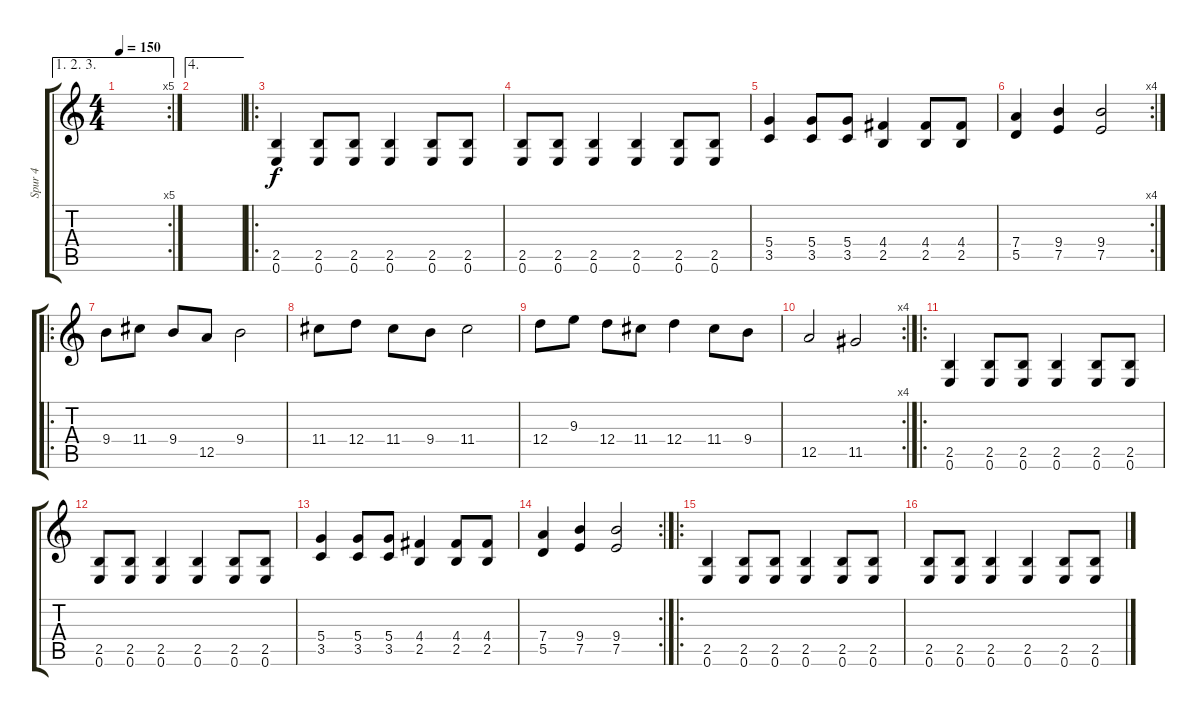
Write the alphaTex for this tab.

\track ("Spur 4" "Spur 4") {instrument distortionguitar}
\staff {score tabs}
\tuning (E4 B3 G3 D3 A2 E2) {hide}
\ae (1 2 3)
\rc 5
\ts (4 4)
\tempo 150
\clef g2
\ks c
|
\ae 4
|
\ro
(2.5 0.6).4 (2.5 0.6).8 (2.5 0.6).8 (2.5 0.6).4 (2.5 0.6).8 (2.5 0.6).8 |
(2.5 0.6).8 (2.5 0.6).8 (2.5 0.6).4 (2.5 0.6).4 (2.5 0.6).8 (2.5 0.6).8 |
(5.4 3.5).4 (5.4 3.5).8 (5.4 3.5).8 (4.4 2.5).4 (4.4 2.5).8 (4.4 2.5).8 |
\rc 4
(7.4 5.5).4 (9.4 7.5).4 (9.4 7.5).2 |
\ro
9.4.8 11.4.8 9.4.8 12.5.8 9.4.2 |
11.4.8 12.4.8 11.4.8 9.4.8 11.4.2 |
12.4.8 9.3.8 12.4.8 11.4.8 12.4.4 11.4.8 9.4.8 |
\rc 4
12.5.2 11.5.2 |
\ro
(2.5 0.6).4 (2.5 0.6).8 (2.5 0.6).8 (2.5 0.6).4 (2.5 0.6).8 (2.5 0.6).8 |
(2.5 0.6).8 (2.5 0.6).8 (2.5 0.6).4 (2.5 0.6).4 (2.5 0.6).8 (2.5 0.6).8 |
(5.4 3.5).4 (5.4 3.5).8 (5.4 3.5).8 (4.4 2.5).4 (4.4 2.5).8 (4.4 2.5).8 |
\rc 2
(7.4 5.5).4 (9.4 7.5).4 (9.4 7.5).2 |
\ro
(2.5 0.6).4 (2.5 0.6).8 (2.5 0.6).8 (2.5 0.6).4 (2.5 0.6).8 (2.5 0.6).8 |
(2.5 0.6).8 (2.5 0.6).8 (2.5 0.6).4 (2.5 0.6).4 (2.5 0.6).8 (2.5 0.6).8
